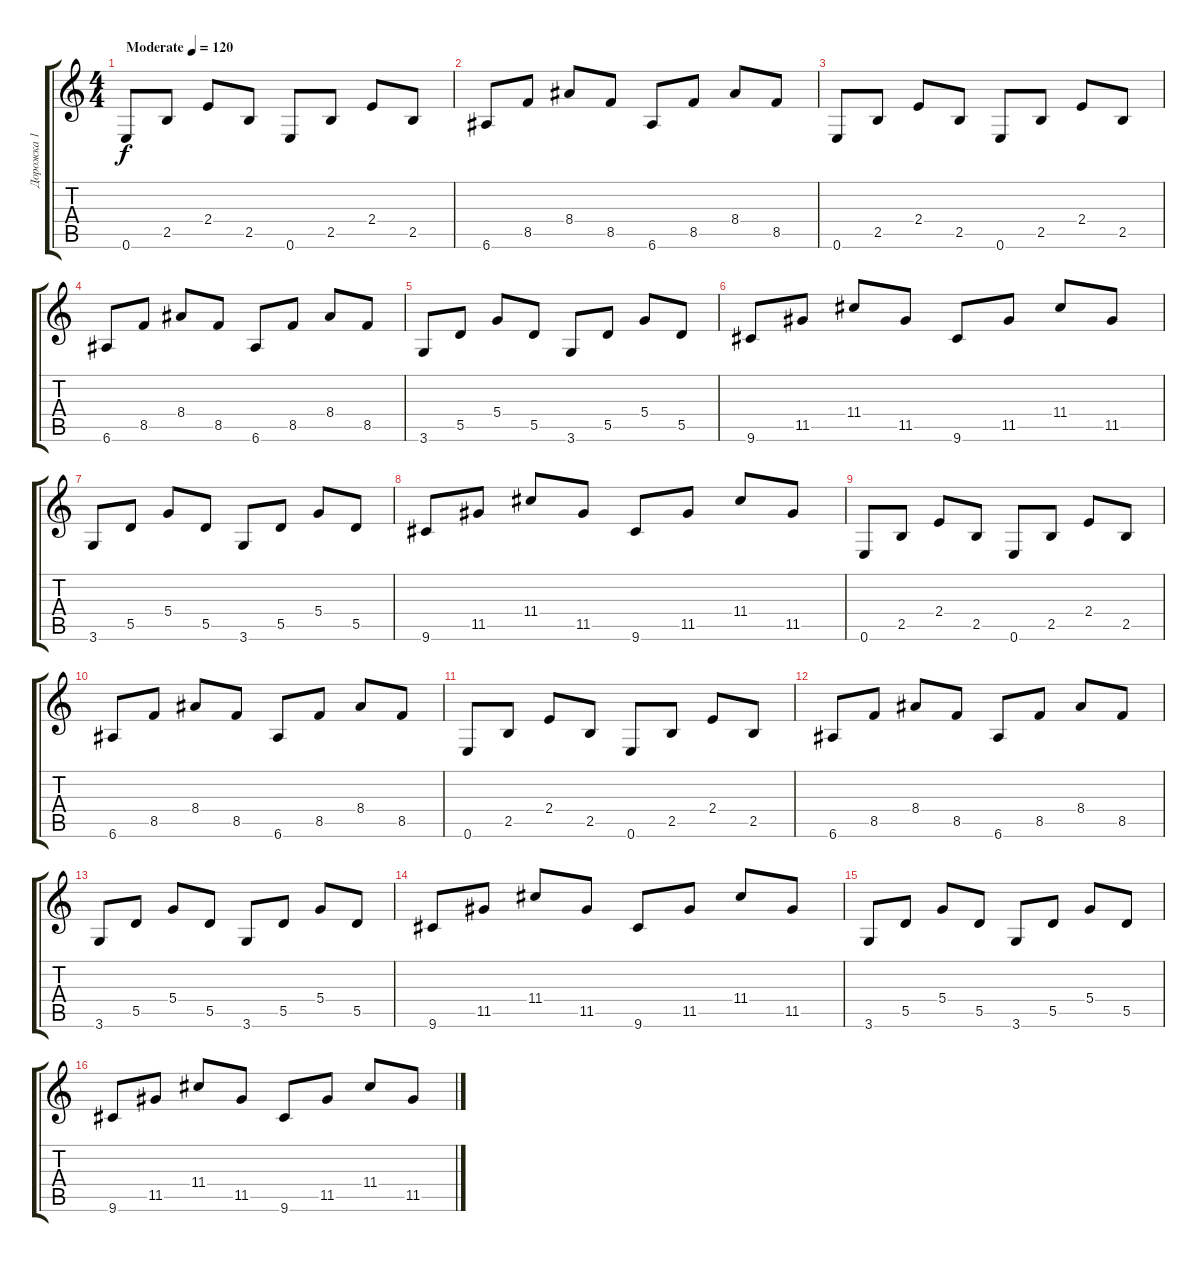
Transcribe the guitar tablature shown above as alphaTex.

\track ("Дорожка 1" "Дорожка 1") {instrument electricguitarclean}
\staff {score tabs}
\tuning (E4 B3 G3 D3 A2 E2) {hide}
\ts (4 4)
\tempo (120 "Moderate")
\clef g2
\ks c
0.6.8{dy f instrument electricguitarclean} 2.5.8 2.4.8 2.5.8 0.6.8 2.5.8 2.4.8 2.5.8 |
6.6.8 8.5.8 8.4.8 8.5.8 6.6.8 8.5.8 8.4.8 8.5.8 |
0.6.8 2.5.8 2.4.8 2.5.8 0.6.8 2.5.8 2.4.8 2.5.8 |
6.6.8 8.5.8 8.4.8 8.5.8 6.6.8 8.5.8 8.4.8 8.5.8 |
3.6.8 5.5.8 5.4.8 5.5.8 3.6.8 5.5.8 5.4.8 5.5.8 |
9.6.8 11.5.8 11.4.8 11.5.8 9.6.8 11.5.8 11.4.8 11.5.8 |
3.6.8 5.5.8 5.4.8 5.5.8 3.6.8 5.5.8 5.4.8 5.5.8 |
9.6.8 11.5.8 11.4.8 11.5.8 9.6.8 11.5.8 11.4.8 11.5.8 |
0.6.8 2.5.8 2.4.8 2.5.8 0.6.8 2.5.8 2.4.8 2.5.8 |
6.6.8 8.5.8 8.4.8 8.5.8 6.6.8 8.5.8 8.4.8 8.5.8 |
0.6.8 2.5.8 2.4.8 2.5.8 0.6.8 2.5.8 2.4.8 2.5.8 |
6.6.8 8.5.8 8.4.8 8.5.8 6.6.8 8.5.8 8.4.8 8.5.8 |
3.6.8 5.5.8 5.4.8 5.5.8 3.6.8 5.5.8 5.4.8 5.5.8 |
9.6.8 11.5.8 11.4.8 11.5.8 9.6.8 11.5.8 11.4.8 11.5.8 |
3.6.8 5.5.8 5.4.8 5.5.8 3.6.8 5.5.8 5.4.8 5.5.8 |
9.6.8 11.5.8 11.4.8 11.5.8 9.6.8 11.5.8 11.4.8 11.5.8
